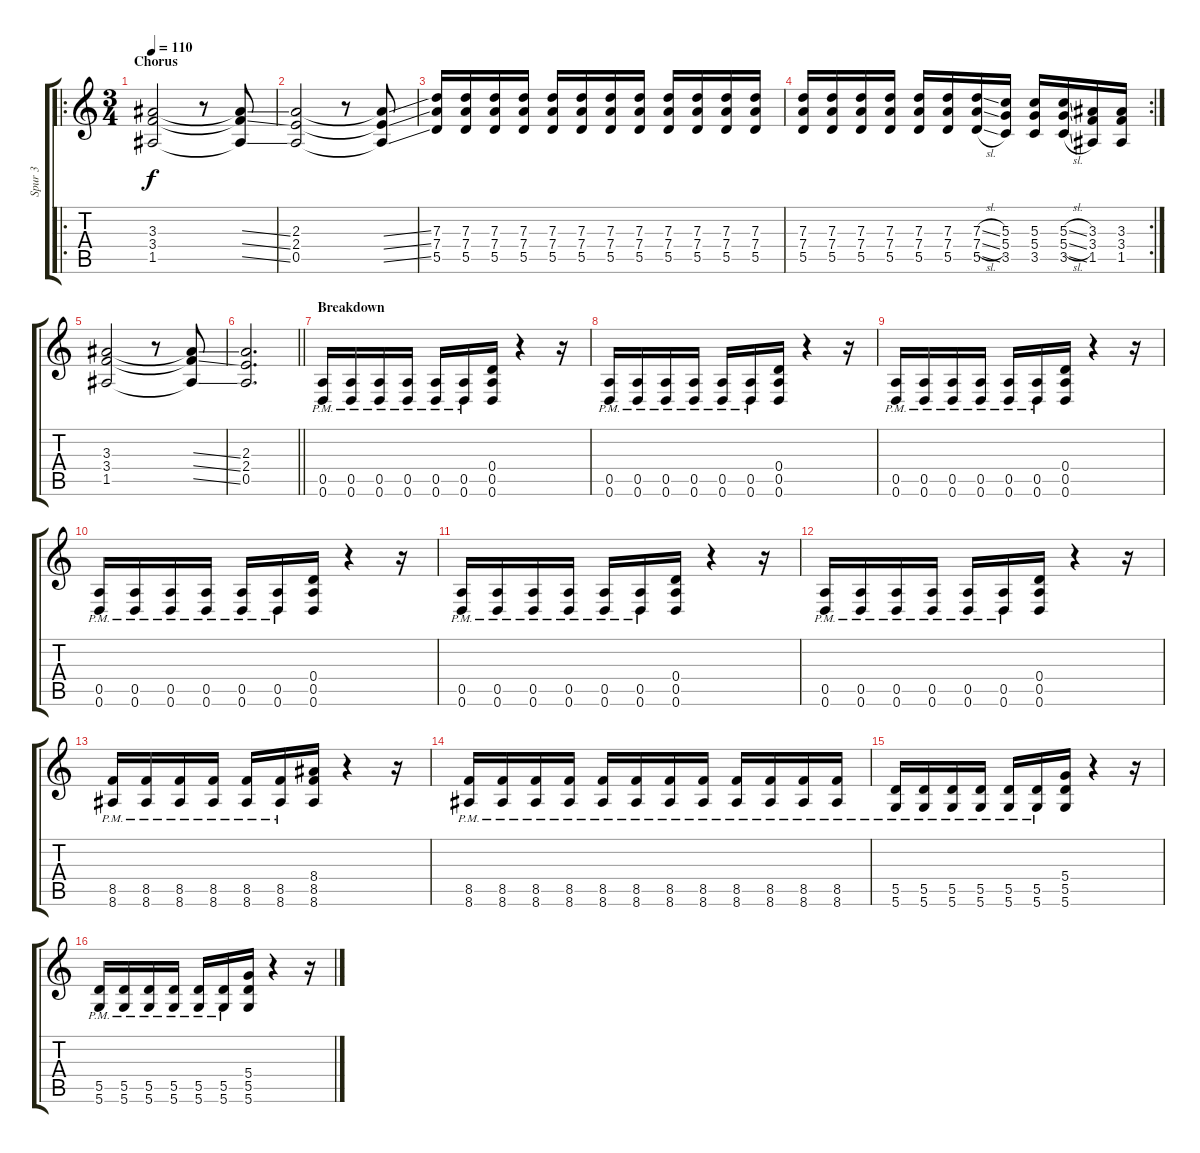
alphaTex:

\track ("Spur 3" "Spur 3") {instrument distortionguitar}
\staff {score tabs}
\tuning (E4 B3 G3 D3 A2 D2) {hide}
\ro
\ts (3 4)
\section ("" "Chorus")
\tempo 110
\clef g2
\ks c
(3.3 3.4 1.5).2{dy f} r.8 (3.3{ss t} 3.4{ss t} 1.5{ss t}).8 |
(2.3 2.4 0.5).2 r.8 (2.3{ss t} 2.4{ss t} 0.5{ss t}).8 |
(7.3 7.4 5.5).16 (7.3 7.4 5.5).16 (7.3 7.4 5.5).16 (7.3 7.4 5.5).16 (7.3 7.4 5.5).16 (7.3 7.4 5.5).16 (7.3 7.4 5.5).16 (7.3 7.4 5.5).16 (7.3 7.4 5.5).16 (7.3 7.4 5.5).16 (7.3 7.4 5.5).16 (7.3 7.4 5.5).16 |
\rc 2
(7.3 7.4 5.5).16 (7.3 7.4 5.5).16 (7.3 7.4 5.5).16 (7.3 7.4 5.5).16 (7.3 7.4 5.5).16 (7.3 7.4 5.5).16 (7.3{sl} 7.4{sl} 5.5{sl}).16 (5.3 5.4 3.5).16 (5.3 5.4 3.5).16 (5.3{sl} 5.4{sl} 3.5{sl}).16 (3.3 3.4 1.5).16 (3.3 3.4 1.5).16 |
(3.3 3.4 1.5).2 r.8 (3.3{ss t} 3.4{ss t} 1.5{ss t}).8 |
\barLineRight lightlight
(2.3 2.4 0.5).2{d} |
\section ("" "Breakdown")
(0.5{pm} 0.6{pm}).16 (0.5{pm} 0.6{pm}).16 (0.5{pm} 0.6{pm}).16 (0.5{pm} 0.6{pm}).16 (0.5{pm} 0.6{pm}).16 (0.5{pm} 0.6{pm}).16 (0.4 0.5 0.6).16 r.4 r.16 |
(0.5{pm} 0.6{pm}).16 (0.5{pm} 0.6{pm}).16 (0.5{pm} 0.6{pm}).16 (0.5{pm} 0.6{pm}).16 (0.5{pm} 0.6{pm}).16 (0.5{pm} 0.6{pm}).16 (0.4 0.5 0.6).16 r.4 r.16 |
(0.5{pm} 0.6{pm}).16 (0.5{pm} 0.6{pm}).16 (0.5{pm} 0.6{pm}).16 (0.5{pm} 0.6{pm}).16 (0.5{pm} 0.6{pm}).16 (0.5{pm} 0.6{pm}).16 (0.4 0.5 0.6).16 r.4 r.16 |
(0.5{pm} 0.6{pm}).16 (0.5{pm} 0.6{pm}).16 (0.5{pm} 0.6{pm}).16 (0.5{pm} 0.6{pm}).16 (0.5{pm} 0.6{pm}).16 (0.5{pm} 0.6{pm}).16 (0.4 0.5 0.6).16 r.4 r.16 |
(0.5{pm} 0.6{pm}).16 (0.5{pm} 0.6{pm}).16 (0.5{pm} 0.6{pm}).16 (0.5{pm} 0.6{pm}).16 (0.5{pm} 0.6{pm}).16 (0.5{pm} 0.6{pm}).16 (0.4 0.5 0.6).16 r.4 r.16 |
(0.5{pm} 0.6{pm}).16 (0.5{pm} 0.6{pm}).16 (0.5{pm} 0.6{pm}).16 (0.5{pm} 0.6{pm}).16 (0.5{pm} 0.6{pm}).16 (0.5{pm} 0.6{pm}).16 (0.4 0.5 0.6).16 r.4 r.16 |
(8.5{pm} 8.6{pm}).16 (8.5{pm} 8.6{pm}).16 (8.5{pm} 8.6{pm}).16 (8.5{pm} 8.6{pm}).16 (8.5{pm} 8.6{pm}).16 (8.5{pm} 8.6{pm}).16 (8.4 8.5 8.6).16 r.4 r.16 |
(8.5{pm} 8.6{pm}).16 (8.5{pm} 8.6{pm}).16 (8.5{pm} 8.6{pm}).16 (8.5{pm} 8.6{pm}).16 (8.5{pm} 8.6{pm}).16 (8.5{pm} 8.6{pm}).16 (8.5{pm} 8.6{pm}).16 (8.5{pm} 8.6{pm}).16 (8.5{pm} 8.6{pm}).16 (8.5{pm} 8.6{pm}).16 (8.5{pm} 8.6{pm}).16 (8.5{pm} 8.6{pm}).16 |
(5.5{pm} 5.6{pm}).16 (5.5{pm} 5.6{pm}).16 (5.5{pm} 5.6{pm}).16 (5.5{pm} 5.6{pm}).16 (5.5{pm} 5.6{pm}).16 (5.5{pm} 5.6{pm}).16 (5.4 5.5 5.6).16 r.4 r.16 |
(5.5{pm} 5.6{pm}).16 (5.5{pm} 5.6{pm}).16 (5.5{pm} 5.6{pm}).16 (5.5{pm} 5.6{pm}).16 (5.5{pm} 5.6{pm}).16 (5.5{pm} 5.6{pm}).16 (5.4 5.5 5.6).16 r.4 r.16
